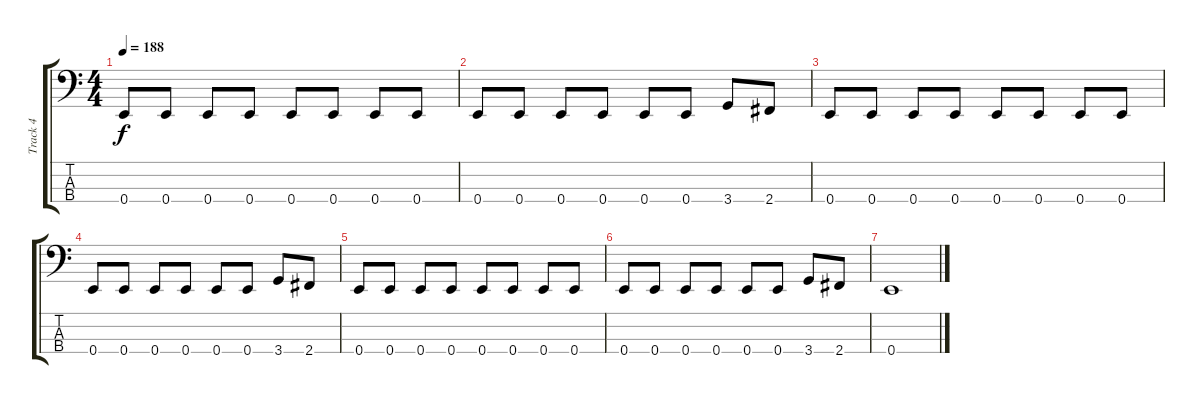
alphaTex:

\track ("Track 4" "Track 4") {instrument electricbassfinger}
\staff {score tabs}
\tuning (G2 D2 A1 E1) {hide}
\ts (4 4)
\tempo 188
\clef f4
\ks c
0.4.8{dy f} 0.4.8 0.4.8 0.4.8 0.4.8 0.4.8 0.4.8 0.4.8 |
0.4.8 0.4.8 0.4.8 0.4.8 0.4.8 0.4.8 3.4.8 2.4.8 |
0.4.8 0.4.8 0.4.8 0.4.8 0.4.8 0.4.8 0.4.8 0.4.8 |
0.4.8 0.4.8 0.4.8 0.4.8 0.4.8 0.4.8 3.4.8 2.4.8 |
0.4.8 0.4.8 0.4.8 0.4.8 0.4.8 0.4.8 0.4.8 0.4.8 |
0.4.8 0.4.8 0.4.8 0.4.8 0.4.8 0.4.8 3.4.8 2.4.8 |
0.4.1
